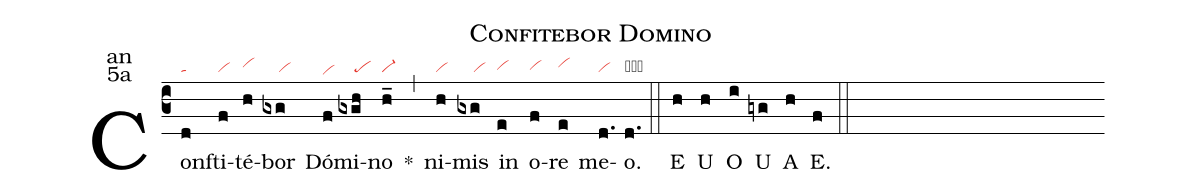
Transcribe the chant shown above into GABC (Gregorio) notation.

name:Confitebor Domino;
office-part:an;
mode:5a;
nabc-lines:1;
%%
(c3) Con(d|ta)fti(f|vi)té(h|vihh)bor(gxg|/////vi) Dó(f|vihe)mi(gxgh|/////pe)no(h_|vi-) <sp>*</sp>(,) ni(h|vi)mis(gxg|/////vi) in(e|vihg) o(f|vihg)re(e|vihh) me(d.|vi)o.(d.|obvicb) (::)

<eu>E(h) U(h) O(i) U(gyg) A(h) E.(f) </eu>(::)
